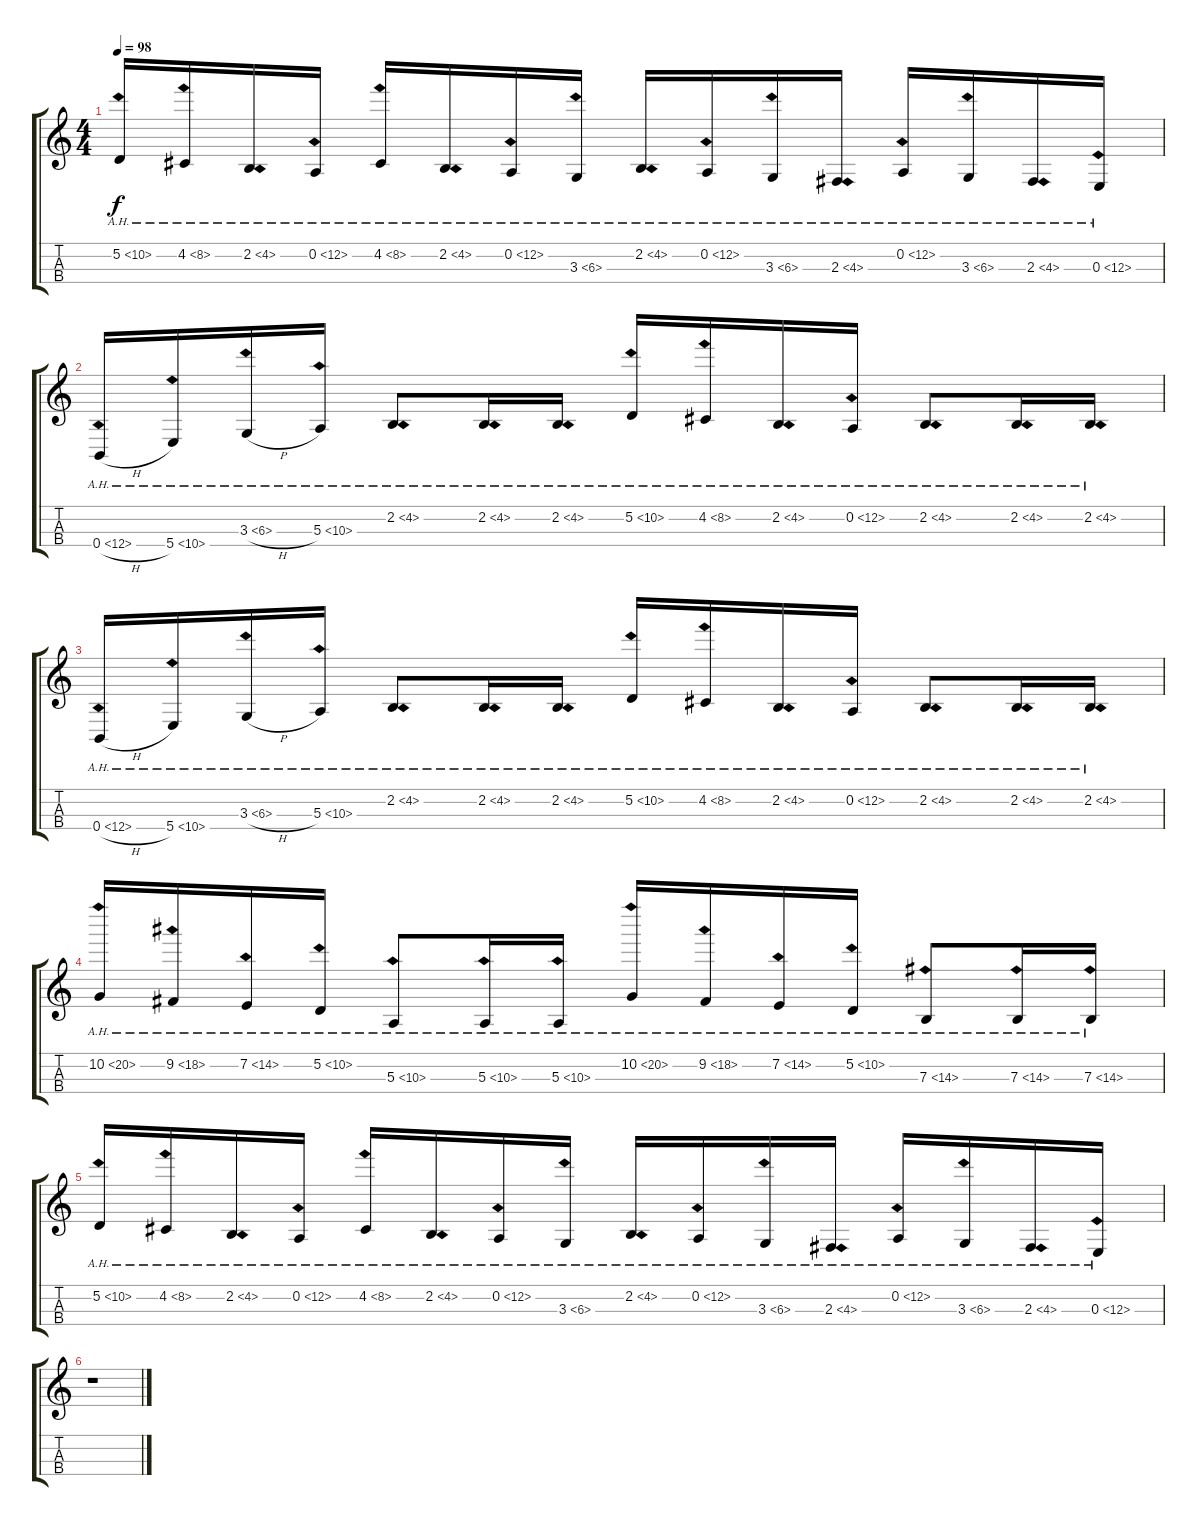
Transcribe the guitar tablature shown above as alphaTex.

\track "" {instrument violin}
\staff {score tabs}
\tuning (D4 A3 E3 B2) {hide}
\ts (4 4)
\tempo 98
\clef g2
\ks c
5.2{ah 5}.16{dy f} 4.2{ah 4}.16 2.2{ah 2}.16 0.2{ah 12}.16 4.2{ah 4}.16 2.2{ah 2}.16 0.2{ah 12}.16 3.3{ah 3}.16 2.2{ah 2}.16 0.2{ah 12}.16 3.3{ah 3}.16 2.3{ah 2}.16 0.2{ah 12}.16 3.3{ah 3}.16 2.3{ah 2}.16 0.3{ah 12}.16 |
0.4{ah 12 h}.16 5.4{ah 5}.16 3.3{ah 3 h}.16 5.3{ah 5}.16 2.2{ah 2}.8 2.2{ah 2}.16 2.2{ah 2}.16 5.2{ah 5}.16 4.2{ah 4}.16 2.2{ah 2}.16 0.2{ah 12}.16 2.2{ah 2}.8 2.2{ah 2}.16 2.2{ah 2}.16 |
0.4{ah 12 h}.16 5.4{ah 5}.16 3.3{ah 3 h}.16 5.3{ah 5}.16 2.2{ah 2}.8 2.2{ah 2}.16 2.2{ah 2}.16 5.2{ah 5}.16 4.2{ah 4}.16 2.2{ah 2}.16 0.2{ah 12}.16 2.2{ah 2}.8 2.2{ah 2}.16 2.2{ah 2}.16 |
10.2{ah 10}.16 9.2{ah 9}.16 7.2{ah 7}.16 5.2{ah 5}.16 5.3{ah 5}.8 5.3{ah 5}.16 5.3{ah 5}.16 10.2{ah 10}.16 9.2{ah 9}.16 7.2{ah 7}.16 5.2{ah 5}.16 7.3{ah 7}.8 7.3{ah 7}.16 7.3{ah 7}.16 |
5.2{ah 5}.16 4.2{ah 4}.16 2.2{ah 2}.16 0.2{ah 12}.16 4.2{ah 4}.16 2.2{ah 2}.16 0.2{ah 12}.16 3.3{ah 3}.16 2.2{ah 2}.16 0.2{ah 12}.16 3.3{ah 3}.16 2.3{ah 2}.16 0.2{ah 12}.16 3.3{ah 3}.16 2.3{ah 2}.16 0.3{ah 12}.16 |
r.1
